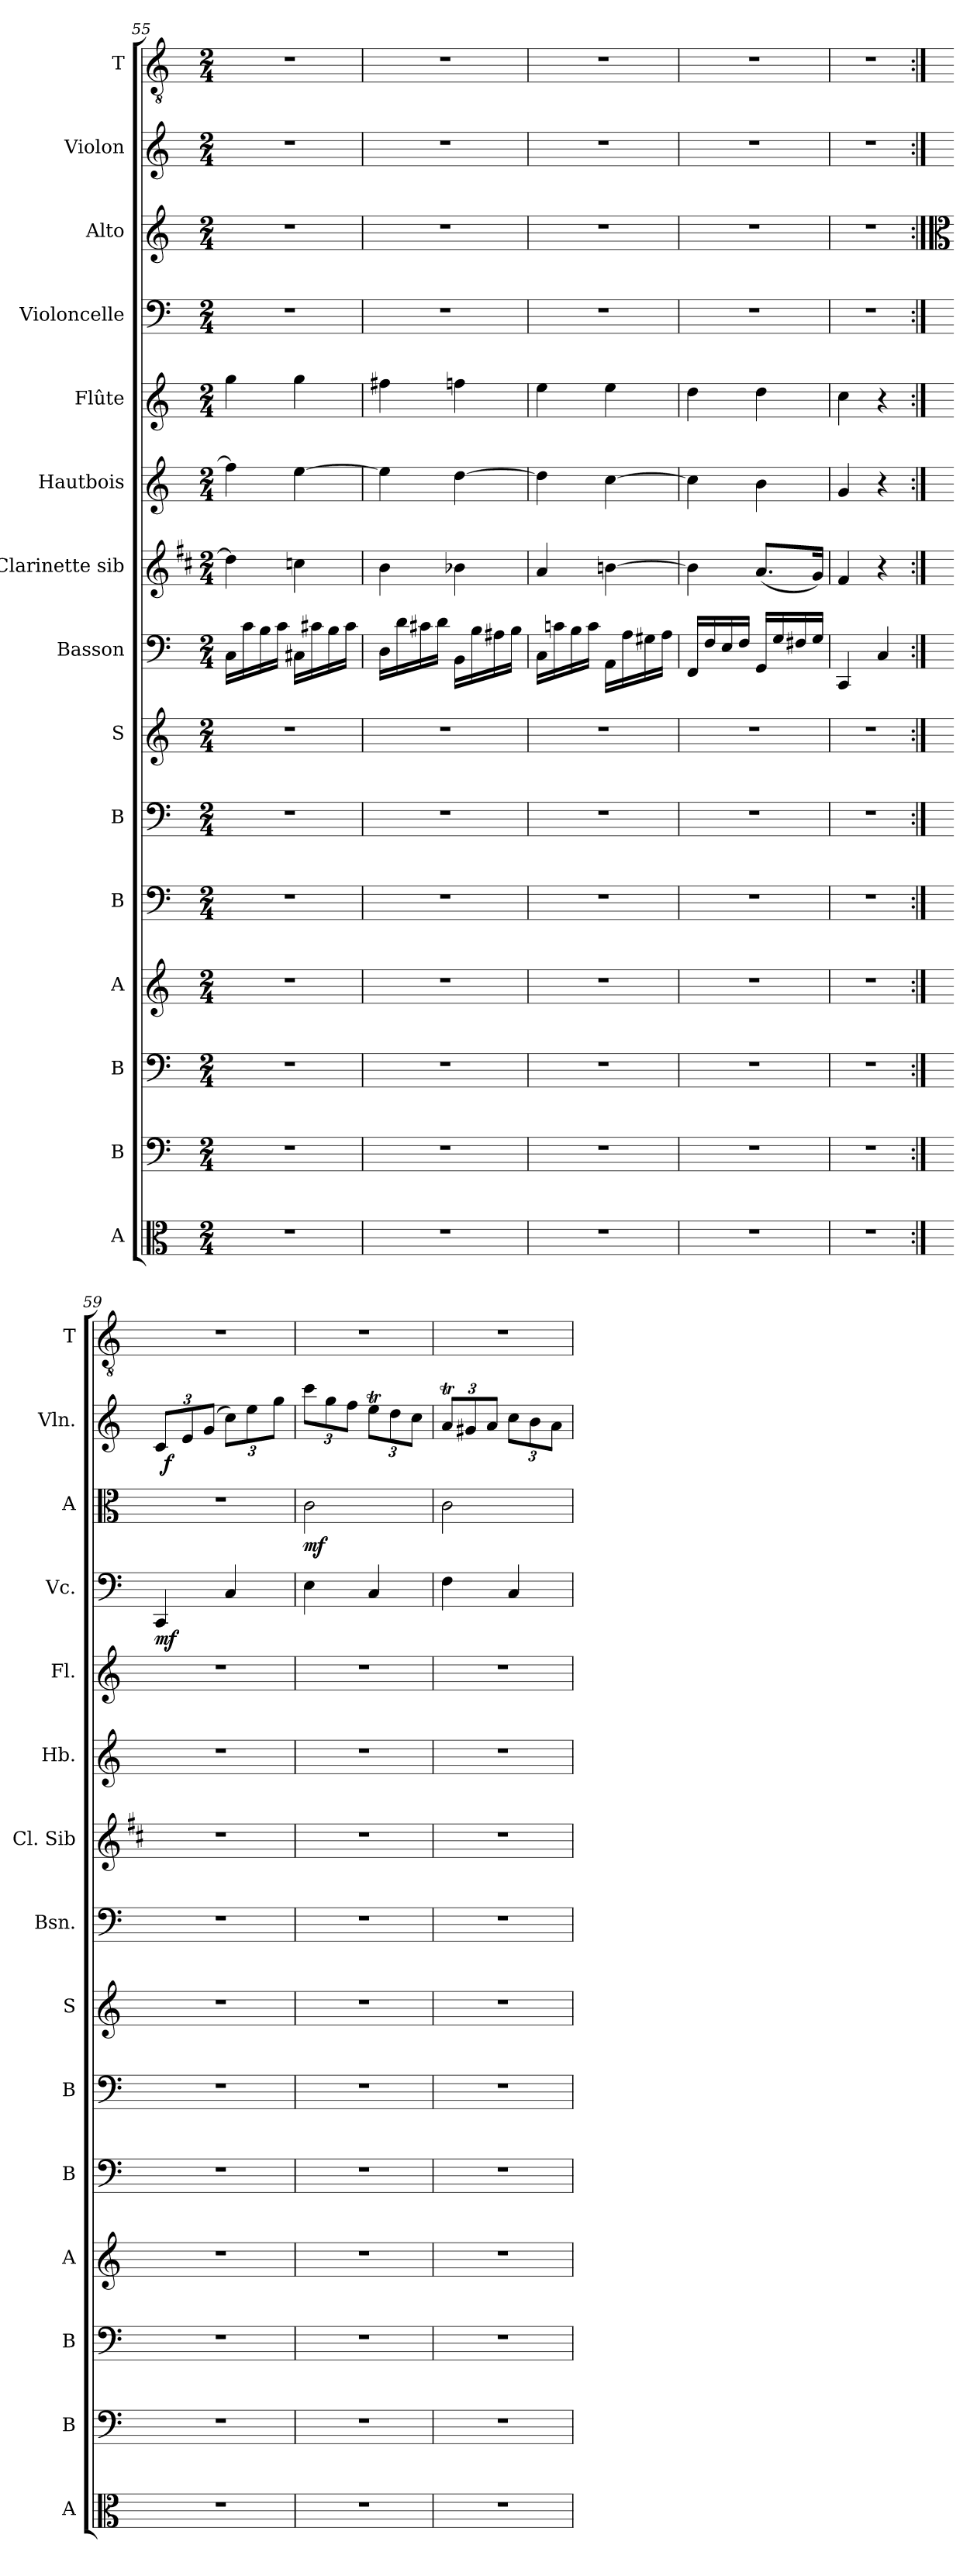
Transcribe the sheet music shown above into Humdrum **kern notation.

**kern	**kern	**kern	**kern	**kern	**kern	**kern	**kern	**kern	**kern	**kern	**kern	**dynam	**kern	**dynam	**kern	**dynam	**kern
*part15	*part14	*part13	*part12	*part11	*part10	*part9	*part8	*part7	*part6	*part5	*part4	*part4	*part3	*part3	*part2	*part2	*part1
*staff15	*staff14	*staff13	*staff12	*staff11	*staff10	*staff9	*staff8	*staff7	*staff6	*staff5	*staff4	*staff4	*staff3	*staff3	*staff2	*staff2	*staff1
*I"A	*I"B	*I"B	*I"A	*I"B	*I"B	*I"S	*I"Basson	*I"Clarinette sib	*I"Hautbois	*I"Flûte	*I"Violoncelle	*	*I"Alto	*	*I"Violon	*	*I"T
*I'A	*I'B	*I'B	*I'A	*I'B	*I'B	*I'S	*I'Bsn.	*I'Cl. Sib	*I'Hb.	*I'Fl.	*I'Vc.	*	*I'A	*	*I'Vln.	*	*I'T
*clefC3	*clefF4	*clefF4	*clefG2	*clefF4	*clefF4	*clefG2	*clefF4	*clefG2	*clefG2	*clefG2	*clefF4	*	*clefG2	*	*clefG2	*	*clefGv2
*	*	*	*	*	*	*	*	*ITrd1c2	*	*	*	*	*	*	*	*	*
*k[]	*k[]	*k[]	*k[]	*k[]	*k[]	*k[]	*k[]	*k[]	*k[]	*k[]	*k[]	*	*k[]	*	*k[]	*	*k[]
*C:	*C:	*C:	*C:	*C:	*C:	*C:	*C:	*C:	*C:	*C:	*C:	*	*C:	*	*C:	*	*C:
*M2/4	*M2/4	*M2/4	*M2/4	*M2/4	*M2/4	*M2/4	*M2/4	*M2/4	*M2/4	*M2/4	*M2/4	*	*M2/4	*	*M2/4	*	*M2/4
=55	=55	=55	=55	=55	=55	=55	=55	=55	=55	=55	=55	=55	=55	=55	=55	=55	=55
2r	2r	2r	2r	2r	2r	2r	16C\LL	4cc\]	4ff\]	4gg\	2r	.	2r	.	2r	.	2r
.	.	.	.	.	.	.	16c\	.	.	.	.	.	.	.	.	.	.
.	.	.	.	.	.	.	16B\	.	.	.	.	.	.	.	.	.	.
.	.	.	.	.	.	.	16c\JJ	.	.	.	.	.	.	.	.	.	.
.	.	.	.	.	.	.	16C#X\LL	4b-X\	[4ee\	4gg\	.	.	.	.	.	.	.
.	.	.	.	.	.	.	16c#X\	.	.	.	.	.	.	.	.	.	.
.	.	.	.	.	.	.	16B\	.	.	.	.	.	.	.	.	.	.
.	.	.	.	.	.	.	16c#\JJ	.	.	.	.	.	.	.	.	.	.
!!LO:LB:g=z
=56	=56	=56	=56	=56	=56	=56	=56	=56	=56	=56	=56	=56	=56	=56	=56	=56	=56
2r	2r	2r	2r	2r	2r	2r	16D\LL	4a\	4ee\]	4ff#X\	2r	.	2r	.	2r	.	2r
.	.	.	.	.	.	.	16d\	.	.	.	.	.	.	.	.	.	.
.	.	.	.	.	.	.	16c#X\	.	.	.	.	.	.	.	.	.	.
.	.	.	.	.	.	.	16d\JJ	.	.	.	.	.	.	.	.	.	.
.	.	.	.	.	.	.	16BB\LL	4a-X\	[4dd\	4ffn\	.	.	.	.	.	.	.
.	.	.	.	.	.	.	16B\	.	.	.	.	.	.	.	.	.	.
.	.	.	.	.	.	.	16A#X\	.	.	.	.	.	.	.	.	.	.
.	.	.	.	.	.	.	16B\JJ	.	.	.	.	.	.	.	.	.	.
=57	=57	=57	=57	=57	=57	=57	=57	=57	=57	=57	=57	=57	=57	=57	=57	=57	=57
2r	2r	2r	2r	2r	2r	2r	16C\LL	4g/	4dd\]	4ee\	2r	.	2r	.	2r	.	2r
.	.	.	.	.	.	.	16cn\	.	.	.	.	.	.	.	.	.	.
.	.	.	.	.	.	.	16B\	.	.	.	.	.	.	.	.	.	.
.	.	.	.	.	.	.	16c\JJ	.	.	.	.	.	.	.	.	.	.
.	.	.	.	.	.	.	16AA\LL	[4an\	[4cc\	4ee\	.	.	.	.	.	.	.
.	.	.	.	.	.	.	16A\	.	.	.	.	.	.	.	.	.	.
.	.	.	.	.	.	.	16G#X\	.	.	.	.	.	.	.	.	.	.
.	.	.	.	.	.	.	16A\JJ	.	.	.	.	.	.	.	.	.	.
=58	=58	=58	=58	=58	=58	=58	=58	=58	=58	=58	=58	=58	=58	=58	=58	=58	=58
2r	2r	2r	2r	2r	2r	2r	16FF/LL	4a\]	4cc\]	4dd\	2r	.	2r	.	2r	.	2r
.	.	.	.	.	.	.	16F/	.	.	.	.	.	.	.	.	.	.
.	.	.	.	.	.	.	16E/	.	.	.	.	.	.	.	.	.	.
.	.	.	.	.	.	.	16F/JJ	.	.	.	.	.	.	.	.	.	.
.	.	.	.	.	.	.	16GG/LL	(<8.g/L	4b\	4dd\	.	.	.	.	.	.	.
.	.	.	.	.	.	.	16G/	.	.	.	.	.	.	.	.	.	.
.	.	.	.	.	.	.	16F#X/	.	.	.	.	.	.	.	.	.	.
.	.	.	.	.	.	.	16G/JJ	16f/Jk)	.	.	.	.	.	.	.	.	.
=58X3	=58X3	=58X3	=58X3	=58X3	=58X3	=58X3	=58X3	=58X3	=58X3	=58X3	=58X3	=58X3	=58X3	=58X3	=58X3	=58X3	=58X3
2r	2r	2r	2r	2r	2r	2r	4CC/	4e/	4g/	4cc\	2r	.	2r	.	2r	.	2r
.	.	.	.	.	.	.	4C/	4r	4r	4r	.	.	.	.	.	.	.
!!LO:PB:g=z
=59:|!	=59:|!	=59:|!	=59:|!	=59:|!	=59:|!	=59:|!	=59:|!	=59:|!	=59:|!	=59:|!	=59:|!	=59:|!	=59:|!	=59:|!	=59:|!	=59:|!	=59:|!
*	*	*	*	*	*	*	*	*	*	*	*	*	*clefC3	*	*	*	*
!	!	!	!	!	!	!	!	!	!	!	!	!	!	!	!LO:TX:a:t=andante	!	!
!	!	!	!	!	!	!	!	!	!	!	!	!LO:DY:b	!	!	!	!	!
*	*	*	*	*	*	*	*	*	*	*	*	*	*	*	*^	*	*
2r	2r	2r	2r	2r	2r	2r	2r	2r	2r	2r	4CC/	mf	2r	.	12c/L	48ryy	.	2r
!	!	!	!	!	!	!	!	!	!	!	!	!	!	!	!	!	!LO:DY:b	!
.	.	.	.	.	.	.	.	.	.	.	.	.	.	.	.	3ryy	f	.
.	.	.	.	.	.	.	.	.	.	.	.	.	.	.	12e/	.	.	.
.	.	.	.	.	.	.	.	.	.	.	.	.	.	.	(>12g/J	.	.	.
.	.	.	.	.	.	.	.	.	.	.	4C/	.	.	.	12cc\L)	.	.	.
.	.	.	.	.	.	.	.	.	.	.	.	.	.	.	12ee\	.	.	.
.	.	.	.	.	.	.	.	.	.	.	.	.	.	.	.	12..ryy	.	.
.	.	.	.	.	.	.	.	.	.	.	.	.	.	.	12gg\J	.	.	.
=60	=60	=60	=60	=60	=60	=60	=60	=60	=60	=60	=60	=60	=60	=60	=60	=60	=60	=60
!	!	!	!	!	!	!	!	!	!	!	!	!	!	!LO:DY:b	!	!	!	!
*	*	*	*	*	*	*	*	*	*	*	*	*	*	*	*v	*v	*	*
2r	2r	2r	2r	2r	2r	2r	2r	2r	2r	2r	4E\	.	2c\	mf	12ccc\L	.	2r
.	.	.	.	.	.	.	.	.	.	.	.	.	.	.	12gg\	.	.
.	.	.	.	.	.	.	.	.	.	.	.	.	.	.	12ff\J	.	.
.	.	.	.	.	.	.	.	.	.	.	4C/	.	.	.	12eet\L	.	.
.	.	.	.	.	.	.	.	.	.	.	.	.	.	.	12dd\	.	.
.	.	.	.	.	.	.	.	.	.	.	.	.	.	.	12cc\J	.	.
=61	=61	=61	=61	=61	=61	=61	=61	=61	=61	=61	=61	=61	=61	=61	=61	=61	=61
2r	2r	2r	2r	2r	2r	2r	2r	2r	2r	2r	4F\	.	2c\	.	12aT/L	.	2r
.	.	.	.	.	.	.	.	.	.	.	.	.	.	.	12g#X/	.	.
.	.	.	.	.	.	.	.	.	.	.	.	.	.	.	12a/J	.	.
.	.	.	.	.	.	.	.	.	.	.	4C/	.	.	.	12cc\L	.	.
.	.	.	.	.	.	.	.	.	.	.	.	.	.	.	12b\	.	.
.	.	.	.	.	.	.	.	.	.	.	.	.	.	.	12a\J	.	.
=	=	=	=	=	=	=	=	=	=	=	=	=	=	=	=	=	=
*-	*-	*-	*-	*-	*-	*-	*-	*-	*-	*-	*-	*-	*-	*-	*-	*-	*-
